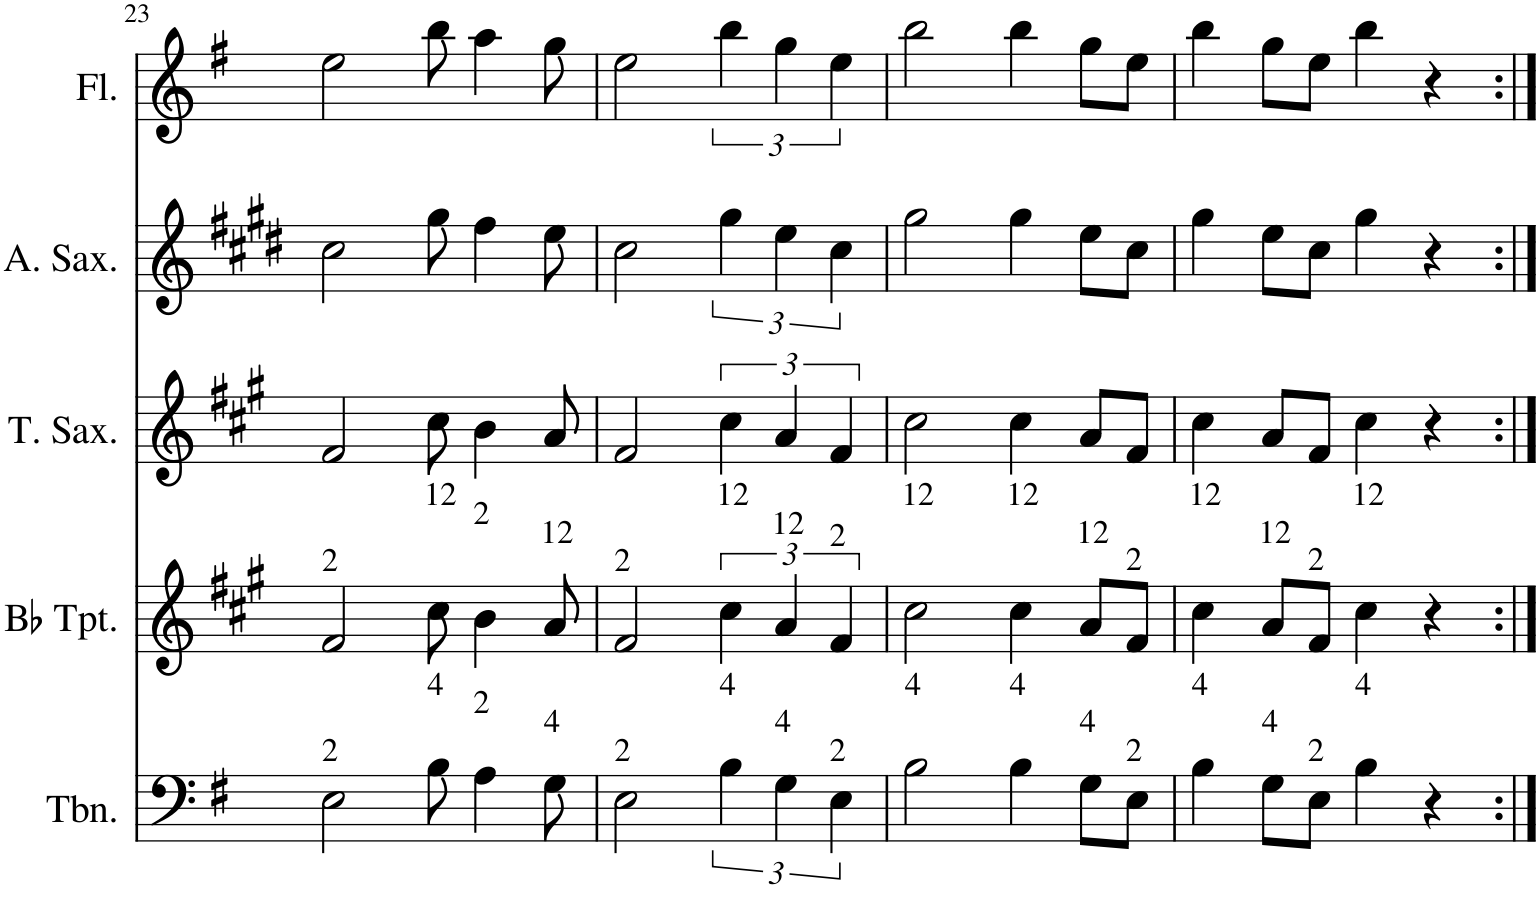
**kern	**kern	**kern	**kern	**kern
*part5	*part4	*part3	*part2	*part1
*staff5	*staff4	*staff3	*staff2	*staff1
*I"Trombone	*I"Bb Trumpet	*I"Tenor Saxophone	*I"Alto Saxophone	*I"Flute
*I'Tbn.	*I'Bb Tpt.	*I'T. Sax.	*I'A. Sax.	*I'Fl.
!!LO:PB:g=z
*clefF4	*clefG2	*clefG2	*clefG2	*clefG2
*	*Trd1c2	*Trd8c14	*Trd5c9	*
*k[f#]	*k[f#c#g#]	*k[f#c#g#]	*k[f#c#g#d#]	*k[f#]
*M2/2	*M2/2	*M2/2	*M2/2	*M2/2
*met(c|)	*met(c|)	*met(c|)	*met(c|)	*met(c|)
=23	=23	=23	=23	=23
!	!LO:TX:a:t=2	!	!	!
!LO:TX:a:t=2	!	!	!	!
2E\	2f#/	2f#/	2cc#\	2ee\
!	!LO:TX:a:t=12	!	!	!
!LO:TX:a:t=4	!	!	!	!
8B\	8cc#\	8cc#\	8gg#\	8bb\
!	!LO:TX:a:t=2	!	!	!
!LO:TX:a:t=2	!	!	!	!
4A\	4b\	4b\	4ff#\	4aa\
!	!LO:TX:a:t=12	!	!	!
!LO:TX:a:t=4	!	!	!	!
8G\	8a/	8a/	8ee\	8gg\
=24	=24	=24	=24	=24
!	!LO:TX:a:t=2	!	!	!
!LO:TX:a:t=2	!	!	!	!
2E\	2f#/	2f#/	2cc#\	2ee\
!	!LO:TX:a:t=12	!	!	!
!LO:TX:a:t=4	!	!	!	!
6B\	6cc#\	6cc#\	6gg#\	6bb\
!	!LO:TX:a:t=12	!	!	!
!LO:TX:a:t=4	!	!	!	!
6G\	6a/	6a/	6ee\	6gg\
!	!LO:TX:a:t=2	!	!	!
!LO:TX:a:t=2	!	!	!	!
6E\	6f#/	6f#/	6cc#\	6ee\
=25	=25	=25	=25	=25
!	!LO:TX:a:t=12	!	!	!
!LO:TX:a:t=4	!	!	!	!
2B\	2cc#\	2cc#\	2gg#\	2bb\
!	!LO:TX:a:t=12	!	!	!
!LO:TX:a:t=4	!	!	!	!
4B\	4cc#\	4cc#\	4gg#\	4bb\
!	!LO:TX:a:t=12	!	!	!
!LO:TX:a:t=4	!	!	!	!
8G\L	8a/L	8a/L	8ee\L	8gg\L
!	!LO:TX:a:t=2	!	!	!
!LO:TX:a:t=2	!	!	!	!
8E\J	8f#/J	8f#/J	8cc#\J	8ee\J
=26	=26	=26	=26	=26
!	!LO:TX:a:t=12	!	!	!
!LO:TX:a:t=4	!	!	!	!
4B\	4cc#\	4cc#\	4gg#\	4bb\
!	!LO:TX:a:t=12	!	!	!
!LO:TX:a:t=4	!	!	!	!
8G\L	8a/L	8a/L	8ee\L	8gg\L
!	!LO:TX:a:t=2	!	!	!
!LO:TX:a:t=2	!	!	!	!
8E\J	8f#/J	8f#/J	8cc#\J	8ee\J
!	!LO:TX:a:t=12	!	!	!
!LO:TX:a:t=4	!	!	!	!
4B\	4cc#\	4cc#\	4gg#\	4bb\
4r	4r	4r	4r	4r
=:|!	=:|!	=:|!	=:|!	=:|!
*-	*-	*-	*-	*-
